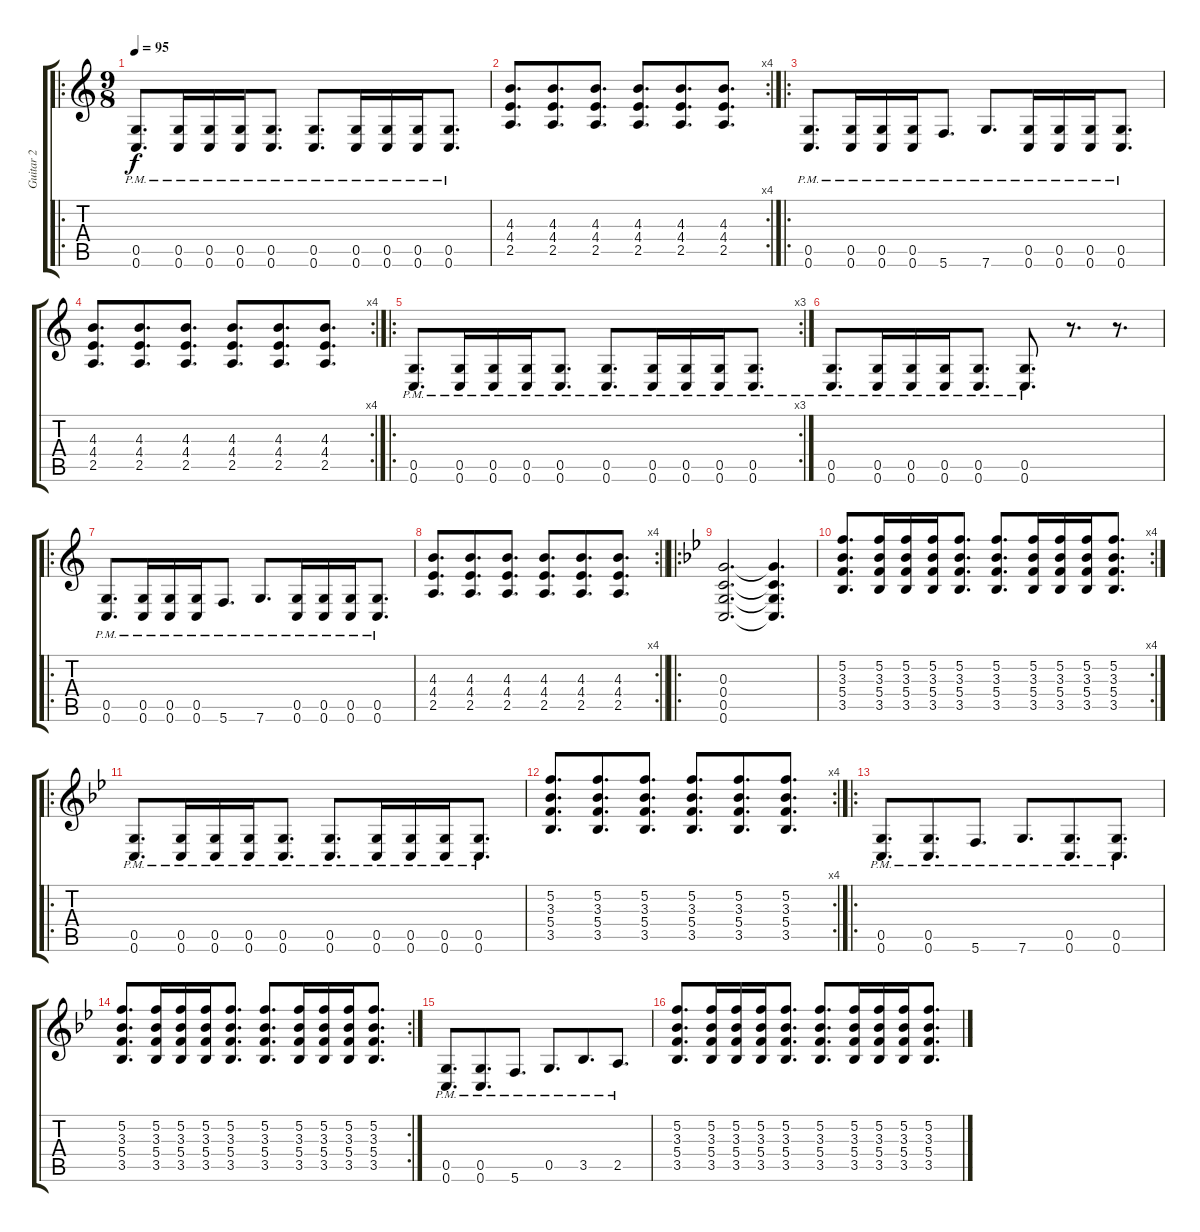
\track ("Guitar 2" "Guitar 2") {instrument distortionguitar}
\staff {score tabs}
\tuning (E4 C4 G3 C3 G2 C2) {hide}
\ro
\ts (9 8)
\tempo 95
\clef g2
\ks c
(0.5{pm} 0.6{pm}).8{d dy f instrument distortionguitar} (0.5{pm} 0.6{pm}).16 (0.5{pm} 0.6{pm}).16 (0.5{pm} 0.6{pm}).16{beam merge} (0.5{pm} 0.6{pm}).8{d beam split} (0.5{pm} 0.6{pm}).8{d beam merge} (0.5{pm} 0.6{pm}).16 (0.5{pm} 0.6{pm}).16 (0.5{pm} 0.6{pm}).16 (0.5{pm} 0.6{pm}).8{d} |
\rc 4
(4.3 4.4 2.5).8{d} (4.3 4.4 2.5).8{d beam merge} (4.3 4.4 2.5).8{d beam split} (4.3 4.4 2.5).8{d beam merge} (4.3 4.4 2.5).8{d} (4.3 4.4 2.5).8{d} |
\ro
(0.5{pm} 0.6{pm}).8{d} (0.5{pm} 0.6{pm}).16 (0.5{pm} 0.6{pm}).16 (0.5{pm} 0.6{pm}).16{beam merge} 5.6{pm}.8{d beam split} 7.6{pm}.8{d beam merge} (0.5{pm} 0.6{pm}).16 (0.5{pm} 0.6{pm}).16 (0.5{pm} 0.6{pm}).16 (0.5{pm} 0.6{pm}).8{d} |
\rc 4
(4.3 4.4 2.5).8{d} (4.3 4.4 2.5).8{d beam merge} (4.3 4.4 2.5).8{d beam split} (4.3 4.4 2.5).8{d beam merge} (4.3 4.4 2.5).8{d} (4.3 4.4 2.5).8{d} |
\ro
\rc 3
(0.5{pm} 0.6{pm}).8{d} (0.5{pm} 0.6{pm}).16 (0.5{pm} 0.6{pm}).16 (0.5{pm} 0.6{pm}).16{beam merge} (0.5{pm} 0.6{pm}).8{d beam split} (0.5{pm} 0.6{pm}).8{d beam merge} (0.5{pm} 0.6{pm}).16 (0.5{pm} 0.6{pm}).16 (0.5{pm} 0.6{pm}).16 (0.5{pm} 0.6{pm}).8{d} |
(0.5{pm} 0.6{pm}).8{d} (0.5{pm} 0.6{pm}).16 (0.5{pm} 0.6{pm}).16 (0.5{pm} 0.6{pm}).16{beam merge} (0.5{pm} 0.6{pm}).8{d beam split} (0.5{pm} 0.6{pm}).8{d} r.8{d} r.8{d} |
\ro
(0.5{pm} 0.6{pm}).8{d} (0.5{pm} 0.6{pm}).16 (0.5{pm} 0.6{pm}).16 (0.5{pm} 0.6{pm}).16{beam merge} 5.6{pm}.8{d beam split} 7.6{pm}.8{d beam merge} (0.5{pm} 0.6{pm}).16 (0.5{pm} 0.6{pm}).16 (0.5{pm} 0.6{pm}).16 (0.5{pm} 0.6{pm}).8{d} |
\rc 4
\barLineRight lightlight
(4.3 4.4 2.5).8{d} (4.3 4.4 2.5).8{d beam merge} (4.3 4.4 2.5).8{d beam split} (4.3 4.4 2.5).8{d beam merge} (4.3 4.4 2.5).8{d} (4.3 4.4 2.5).8{d} |
\ro
\ks gminor
(0.3 0.4 0.5 0.6).2{d} (0.3{t} 0.4{t} 0.5{t} 0.6{t}).4{d} |
\rc 4
(5.2 3.3 5.4 3.5).8{d} (5.2 3.3 5.4 3.5).16 (5.2 3.3 5.4 3.5).16 (5.2 3.3 5.4 3.5).16{beam merge} (5.2 3.3 5.4 3.5).8{d beam split} (5.2 3.3 5.4 3.5).8{d beam merge} (5.2 3.3 5.4 3.5).16 (5.2 3.3 5.4 3.5).16 (5.2 3.3 5.4 3.5).16 (5.2 3.3 5.4 3.5).8{d} |
\ro
(0.5{pm} 0.6{pm}).8{d} (0.5{pm} 0.6{pm}).16 (0.5{pm} 0.6{pm}).16 (0.5{pm} 0.6{pm}).16{beam merge} (0.5{pm} 0.6{pm}).8{d beam split} (0.5{pm} 0.6{pm}).8{d beam merge} (0.5{pm} 0.6{pm}).16 (0.5{pm} 0.6{pm}).16 (0.5{pm} 0.6{pm}).16 (0.5{pm} 0.6{pm}).8{d} |
\rc 4
(5.2 3.3 5.4 3.5).8{d} (5.2 3.3 5.4 3.5).8{d beam merge} (5.2 3.3 5.4 3.5).8{d beam split} (5.2 3.3 5.4 3.5).8{d beam merge} (5.2 3.3 5.4 3.5).8{d} (5.2 3.3 5.4 3.5).8{d} |
\ro
(0.5{pm} 0.6{pm}).8{d} (0.5{pm} 0.6{pm}).8{d beam merge} 5.6{pm}.8{d beam split} 7.6{pm}.8{d beam merge} (0.5{pm} 0.6{pm}).8{d} (0.5{pm} 0.6{pm}).8{d} |
\rc 2
(5.2 3.3 5.4 3.5).8{d} (5.2 3.3 5.4 3.5).16 (5.2 3.3 5.4 3.5).16 (5.2 3.3 5.4 3.5).16{beam merge} (5.2 3.3 5.4 3.5).8{d beam split} (5.2 3.3 5.4 3.5).8{d beam merge} (5.2 3.3 5.4 3.5).16 (5.2 3.3 5.4 3.5).16 (5.2 3.3 5.4 3.5).16 (5.2 3.3 5.4 3.5).8{d} |
(0.5{pm} 0.6{pm}).8{d} (0.5{pm} 0.6{pm}).8{d beam merge} 5.6{pm}.8{d beam split} 0.5{pm}.8{d beam merge} 3.5{pm}.8{d} 2.5{pm}.8{d} |
(5.2 3.3 5.4 3.5).8{d} (5.2 3.3 5.4 3.5).16 (5.2 3.3 5.4 3.5).16 (5.2 3.3 5.4 3.5).16{beam merge} (5.2 3.3 5.4 3.5).8{d beam split} (5.2 3.3 5.4 3.5).8{d beam merge} (5.2 3.3 5.4 3.5).16 (5.2 3.3 5.4 3.5).16 (5.2 3.3 5.4 3.5).16 (5.2 3.3 5.4 3.5).8{d}
